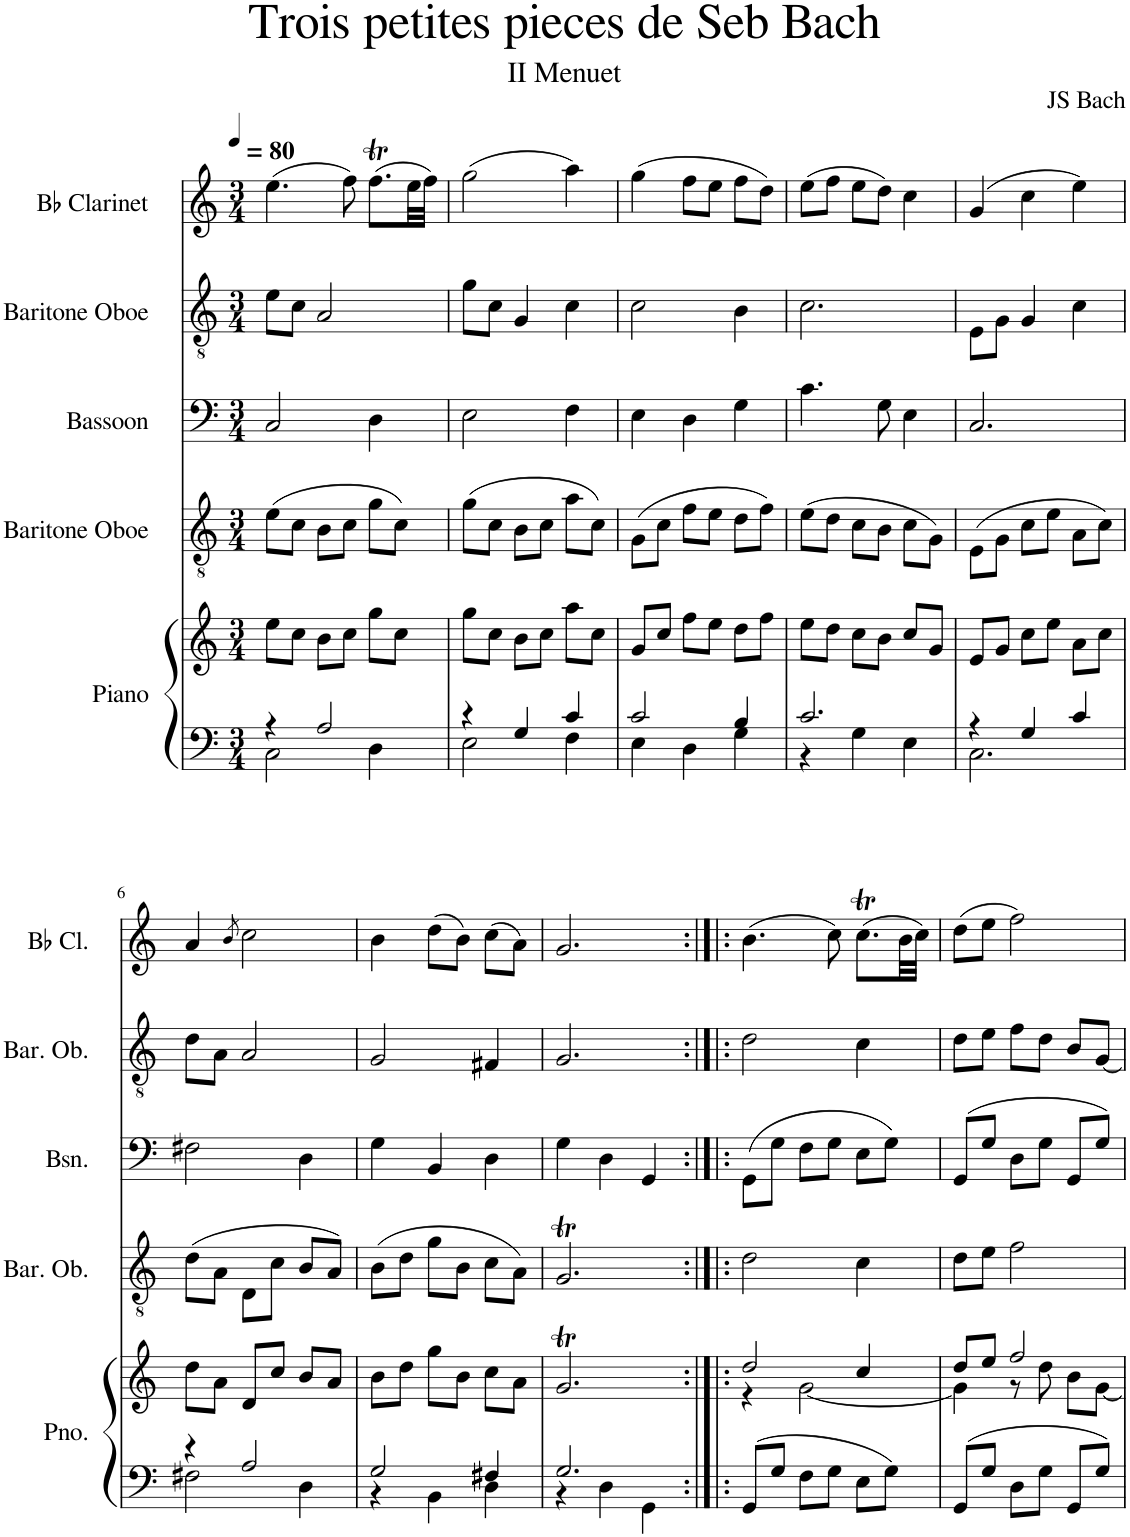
**kern	**kern	**kern	**kern	**kern	**kern
*part5	*part5	*part4	*part3	*part2	*part1
*staff6	*staff5	*staff4	*staff3	*staff2	*staff1
*I"Piano	*	*I"Baritone Oboe	*I"Bassoon	*I"Baritone Oboe	*I"Bb Clarinet
*I'Pno.	*	*I'Bar. Ob.	*I'Bsn.	*I'Bar. Ob.	*I'Bb Cl.
*clefF4	*clefG2	*clefGv2	*clefF4	*clefGv2	*clefG2
*	*	*	*	*	*ITrd1c2
*k[]	*k[]	*k[]	*k[]	*k[]	*k[]
*M3/4	*M3/4	*M3/4	*M3/4	*M3/4	*M3/4
=1	=1	=1	=1	=1	=1
*^	*	*	*	*	*
!	!	!	!	!	!	!LO:TX:a:t== 80
4r	2C\	8ee\L	(8e\L	2C/	8e\L	(4.ee\
.	.	8cc\J	8c\J	.	8c\J	.
2A/	.	8b\L	8B\L	.	2A/	.
.	.	8cc\J	8c\J	.	.	8ff\)
.	4D\	8gg\L	8g\L	4D\	.	(8.ffT\L
.	.	8cc\J	8c\J)	.	.	.
.	.	.	.	.	.	32ee\LL
.	.	.	.	.	.	32ff\JJJ)
=2	=2	=2	=2	=2	=2	=2
4r	2E\	8gg\L	(8g\L	2E\	8g\L	(2gg\
.	.	8cc\J	8c\J	.	8c\J	.
4G/	.	8b\L	8B\L	.	4G/	.
.	.	8cc\J	8c\J	.	.	.
4c/	4F\	8aa\L	8a\L	4F\	4c\	4aa\)
.	.	8cc\J	8c\J)	.	.	.
=3	=3	=3	=3	=3	=3	=3
2c/	4E\	8g/L	(8G\L	4E\	2c\	(4gg\
.	.	8cc/J	8c\J	.	.	.
.	4D\	8ff\L	8f\L	4D\	.	8ff\L
.	.	8ee\J	8e\J	.	.	8ee\J
4B/	4G\	8dd\L	8d\L	4G\	4B\	8ff\L
.	.	8ff\J	8f\J)	.	.	8dd\J)
=4	=4	=4	=4	=4	=4	=4
2.c/	4r	8ee\L	(8e\L	4.c\	2.c\	(8ee\L
.	.	8dd\J	8d\J	.	.	8ff\J
.	4G\	8cc\L	8c\L	.	.	8ee\L
.	.	8b\J	8B\J	8G\	.	8dd\J)
.	4E\	8cc/L	8c\L	4E\	.	4cc\
.	.	8g/J	8G\J)	.	.	.
=5	=5	=5	=5	=5	=5	=5
4r	2.C\	8e/L	(8E\L	2.C/	8E\L	(4g/
.	.	8g/J	8G\J	.	8G\J	.
4G/	.	8cc\L	8c\L	.	4G/	4cc\
.	.	8ee\J	8e\J	.	.	.
4c/	.	8a\L	8A\L	.	4c\	4ee\)
.	.	8cc\J	8c\J)	.	.	.
!!LO:LB:g=z
=6	=6	=6	=6	=6	=6	=6
4r	2F#X\	8dd\L	(8d\L	2F#X\	8d\L	4a/
.	.	8a\J	8A\J	.	8A\J	.
.	.	.	.	.	.	8qb/
2A/	.	8d/L	8D\L	.	2A/	2cc\
.	.	8cc/J	8c\J	.	.	.
.	4D\	8b/L	8B/L	4D\	.	.
.	.	8a/J	8A/J)	.	.	.
=7	=7	=7	=7	=7	=7	=7
2G/	4r	8b\L	(8B\L	4G\	2G/	4b\
.	.	8dd\J	8d\J	.	.	.
.	4BB\	8gg\L	8g\L	4BB/	.	(8dd\L
.	.	8b\J	8B\J	.	.	8b\J)
4F#X/	4D\	8cc\L	8c\L	4D\	4F#X/	(8cc\L
.	.	8a\J	8A\J)	.	.	8a\J)
=8	=8	=8	=8	=8	=8	=8
2.G/	4r	2.gT/	2.GT/	4G\	2.G/	2.g/
.	4D\	.	.	4D\	.	.
.	4GG\	.	.	4GG/	.	.
*v	*v	*	*	*	*	*
=9:|!|:	=9:|!|:	=9:|!|:	=9:|!|:	=9:|!|:	=9:|!|:
*	*^	*	*	*	*
8GG/L	2dd/	4r	2d\	(8GG\L	2d\	(4.b\
8G/J	.	.	.	8G\J	.	.
8F\L	.	[2g\	.	8F\L	.	.
8G\J	.	.	.	8G\J	.	8cc\)
8E\L	4cc/	.	4c\	8E\L	4c\	(8.ccT\L
8G\J	.	.	.	8G\J)	.	.
.	.	.	.	.	.	32b\LL
.	.	.	.	.	.	32cc\JJJ)
=10	=10	=10	=10	=10	=10	=10
8GG/L	8dd/L	4g\]	8d\L	(8GG/L	8d\L	(8dd\L
8G/J	8ee/J	.	8e\J	8G/J	8e\J	8ee\J
8D\L	2ff/	8r	2f\	8D\L	8f\L	2ff\)
8G\J	.	8dd\	.	8G\J	8d\J	.
8GG/L	.	8b\L	.	8GG/L	8B/L	.
8G/J	.	[8g\J	.	8G/J)	[8G/J	.
*	*v	*v	*	*	*	*
=	=	=	=	=	=
*-	*-	*-	*-	*-	*-
